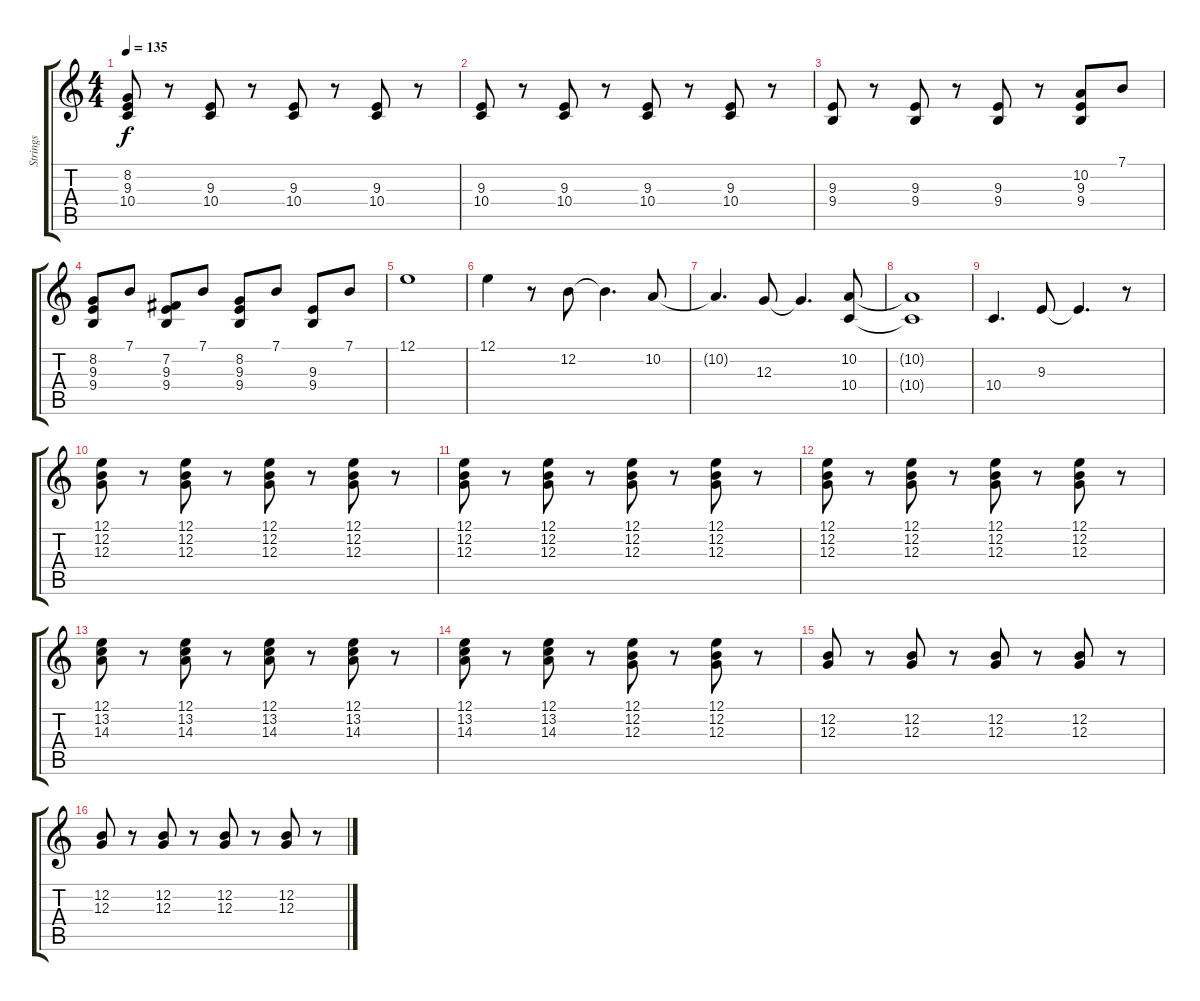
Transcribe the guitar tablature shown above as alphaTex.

\track ("Strings" "Strings") {instrument violin}
\staff {score tabs}
\tuning (E4 B3 G3 D3 A2 E2) {hide}
\ts (4 4)
\tempo 135
\clef g2
\ks c
(8.2 9.3 10.4).8{dy f} r.8 (9.3 10.4).8 r.8 (9.3 10.4).8 r.8 (9.3 10.4).8 r.8 |
(9.3 10.4).8 r.8 (9.3 10.4).8 r.8 (9.3 10.4).8 r.8 (9.3 10.4).8 r.8 |
(9.3 9.4).8 r.8 (9.3 9.4).8 r.8 (9.3 9.4).8 r.8 (10.2 9.3 9.4).8 7.1.8 |
(8.2 9.3 9.4).8 7.1.8 (7.2 9.3 9.4).8 7.1.8 (8.2 9.3 9.4).8 7.1.8 (9.3 9.4).8 7.1.8 |
12.1.1 |
12.1.4 r.8 12.2.8 12.2{t}.4{d} 10.2.8 |
10.2{t}.4{d} 12.3.8 12.3{t}.4{d} (10.2 10.4).8 |
(10.2{t} 10.4{t}).1 |
10.4.4{d} 9.3.8 9.3{t}.4{d} r.8 |
(12.1 12.2 12.3).8 r.8 (12.1 12.2 12.3).8 r.8 (12.1 12.2 12.3).8 r.8 (12.1 12.2 12.3).8 r.8 |
(12.1 12.2 12.3).8 r.8 (12.1 12.2 12.3).8 r.8 (12.1 12.2 12.3).8 r.8 (12.1 12.2 12.3).8 r.8 |
(12.1 12.2 12.3).8 r.8 (12.1 12.2 12.3).8 r.8 (12.1 12.2 12.3).8 r.8 (12.1 12.2 12.3).8 r.8 |
(12.1 13.2 14.3).8 r.8 (12.1 13.2 14.3).8 r.8 (12.1 13.2 14.3).8 r.8 (12.1 13.2 14.3).8 r.8 |
(12.1 13.2 14.3).8 r.8 (12.1 13.2 14.3).8 r.8 (12.1 12.2 12.3).8 r.8 (12.1 12.2 12.3).8 r.8 |
(12.2 12.3).8 r.8 (12.2 12.3).8 r.8 (12.2 12.3).8 r.8 (12.2 12.3).8 r.8 |
(12.2 12.3).8 r.8 (12.2 12.3).8 r.8 (12.2 12.3).8 r.8 (12.2 12.3).8 r.8
